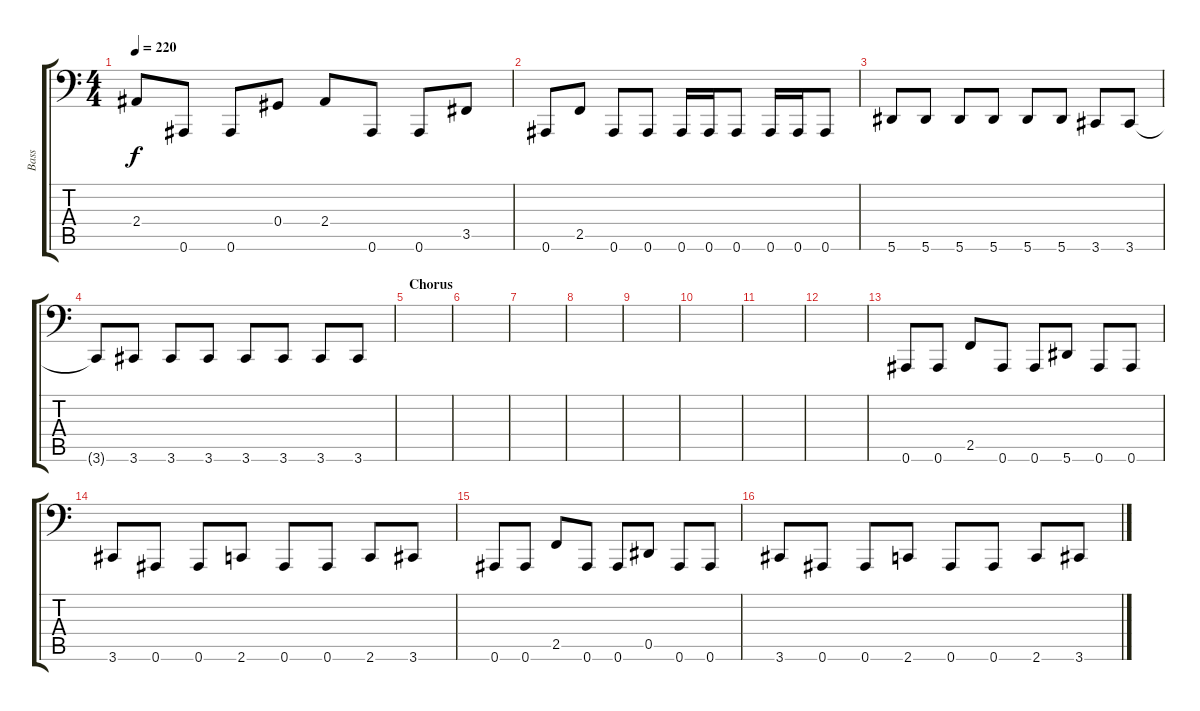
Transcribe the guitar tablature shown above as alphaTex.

\track ("Bass" "Bass") {instrument electricbassfinger}
\staff {score tabs}
\tuning (Bb2 F2 Db2 Ab1 Eb1 Bb0) {hide}
\ts (4 4)
\tempo 220
\clef f4
\ks c
2.4.8{dy f} 0.6.8 0.6.8 0.4.8 2.4.8 0.6.8 0.6.8 3.5.8 |
0.6.8 2.5.8 0.6.8 0.6.8 0.6.16 0.6.16 0.6.8 0.6.16 0.6.16 0.6.8 |
5.6.8 5.6.8 5.6.8 5.6.8 5.6.8 5.6.8 3.6.8 3.6.8 |
3.6{t}.8 3.6.8 3.6.8 3.6.8 3.6.8 3.6.8 3.6.8 3.6.8 |
\section ("" "Chorus")
|
|
|
|
|
|
|
|
0.6.8 0.6.8 2.5.8 0.6.8 0.6.8 5.6.8 0.6.8 0.6.8 |
3.6.8 0.6.8 0.6.8 2.6.8 0.6.8 0.6.8 2.6.8 3.6.8 |
0.6.8 0.6.8 2.5.8 0.6.8 0.6.8 0.5.8 0.6.8 0.6.8 |
3.6.8 0.6.8 0.6.8 2.6.8 0.6.8 0.6.8 2.6.8 3.6.8
